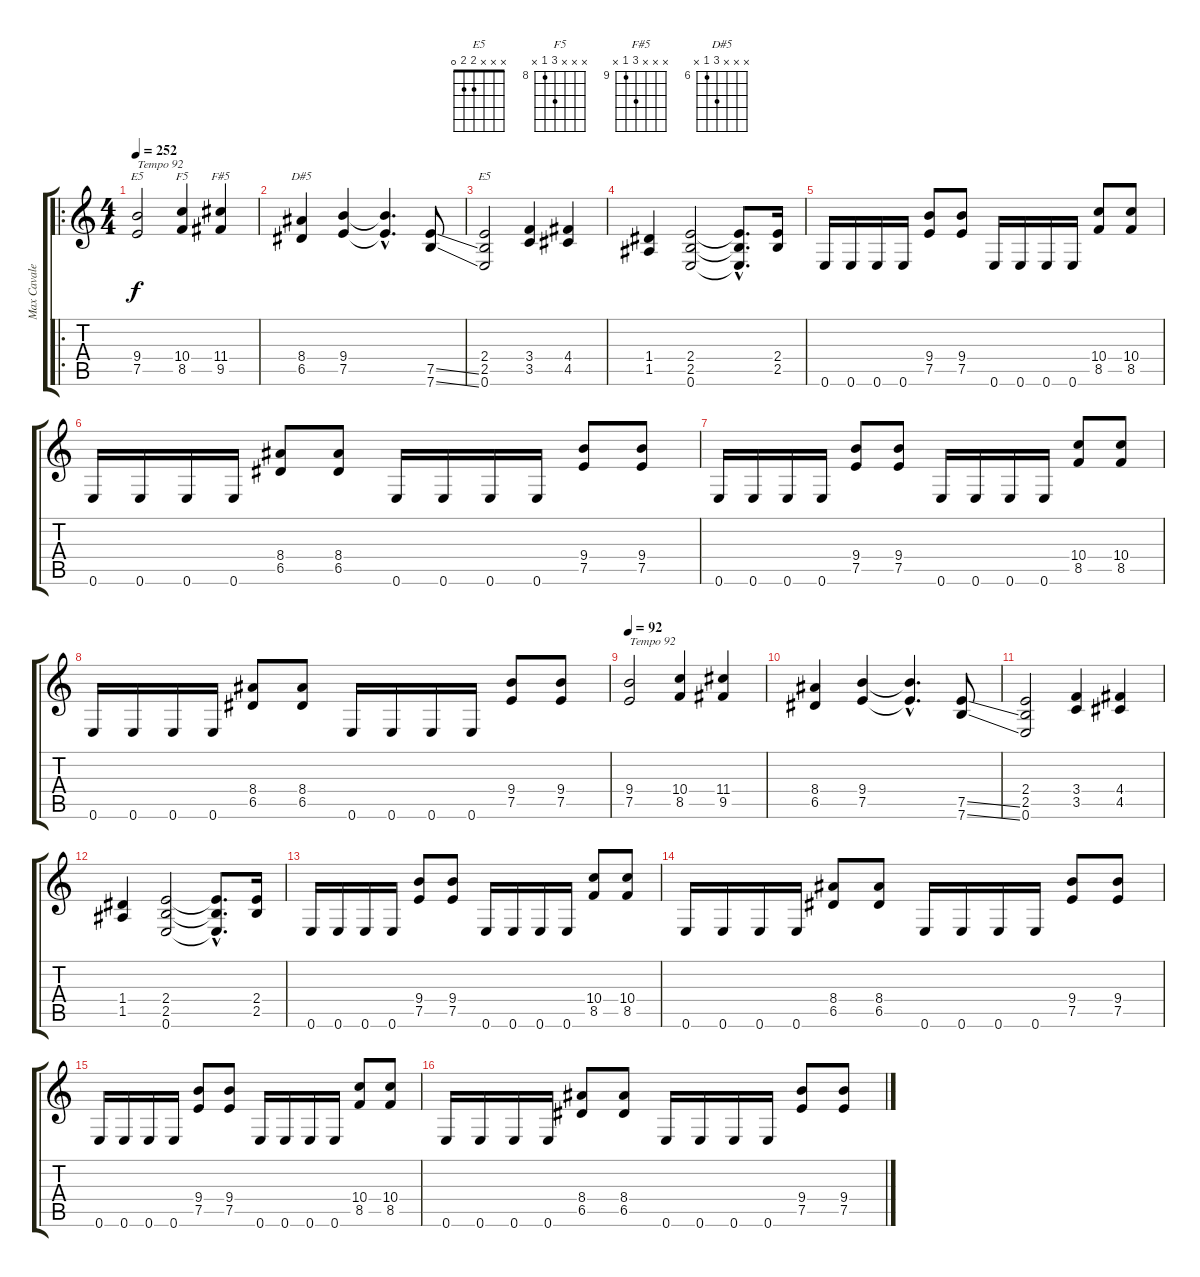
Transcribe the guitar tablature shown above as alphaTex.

\track ("Max Cavalera" "Max Cavale") {instrument overdrivenguitar}
\staff {score tabs}
\tuning (E4 B3 G3 D3 A2 E2) {hide}
\chord ("E5" x x x 9 7 x) {firstfret 7}
\chord ("F5" x x x 10 8 x) {firstfret 8}
\chord ("F#5" x x x 11 9 x) {firstfret 9}
\chord ("D#5" x x x 8 6 x) {firstfret 6}
\chord ("E5" x x x 2 2 0)
\ro
\ts (4 4)
\tempo 252
\tempo 92
\tempo 252
\clef g2
\ks c
(9.4 7.5).2{ch "E5" txt "Tempo 92" dy f instrument overdrivenguitar} (10.4 8.5).4{ch "F5"} (11.4 9.5).4{ch "F#5"} |
(8.4 6.5).4{ch "D#5"} (9.4 7.5).4 (9.4{hac t} 7.5{hac t}).4{d} (7.5{ss} 7.6{ss}).8 |
(2.4 2.5 0.6).2{ch "E5"} (3.4 3.5).4 (4.4 4.5).4 |
(1.4 1.5).4 (2.4 2.5 0.6).2 (2.4{hac t} 2.5{hac t} 0.6{hac t}).8{d} (2.4 2.5).16 |
0.6.16 0.6.16 0.6.16 0.6.16 (9.4 7.5).8 (9.4 7.5).8 0.6.16 0.6.16 0.6.16 0.6.16 (10.4 8.5).8 (10.4 8.5).8 |
0.6.16 0.6.16 0.6.16 0.6.16 (8.4 6.5).8 (8.4 6.5).8 0.6.16 0.6.16 0.6.16 0.6.16 (9.4 7.5).8 (9.4 7.5).8 |
0.6.16 0.6.16 0.6.16 0.6.16 (9.4 7.5).8 (9.4 7.5).8 0.6.16 0.6.16 0.6.16 0.6.16 (10.4 8.5).8 (10.4 8.5).8 |
0.6.16 0.6.16 0.6.16 0.6.16 (8.4 6.5).8 (8.4 6.5).8 0.6.16 0.6.16 0.6.16 0.6.16 (9.4 7.5).8 (9.4 7.5).8 |
\tempo 92
(9.4 7.5).2{txt "Tempo 92"} (10.4 8.5).4 (11.4 9.5).4 |
(8.4 6.5).4 (9.4 7.5).4 (9.4{hac t} 7.5{hac t}).4{d} (7.5{ss} 7.6{ss}).8 |
(2.4 2.5 0.6).2 (3.4 3.5).4 (4.4 4.5).4 |
(1.4 1.5).4 (2.4 2.5 0.6).2 (2.4{hac t} 2.5{hac t} 0.6{hac t}).8{d} (2.4 2.5).16 |
0.6.16 0.6.16 0.6.16 0.6.16 (9.4 7.5).8 (9.4 7.5).8 0.6.16 0.6.16 0.6.16 0.6.16 (10.4 8.5).8 (10.4 8.5).8 |
0.6.16 0.6.16 0.6.16 0.6.16 (8.4 6.5).8 (8.4 6.5).8 0.6.16 0.6.16 0.6.16 0.6.16 (9.4 7.5).8 (9.4 7.5).8 |
0.6.16 0.6.16 0.6.16 0.6.16 (9.4 7.5).8 (9.4 7.5).8 0.6.16 0.6.16 0.6.16 0.6.16 (10.4 8.5).8 (10.4 8.5).8 |
0.6.16 0.6.16 0.6.16 0.6.16 (8.4 6.5).8 (8.4 6.5).8 0.6.16 0.6.16 0.6.16 0.6.16 (9.4 7.5).8 (9.4 7.5).8
